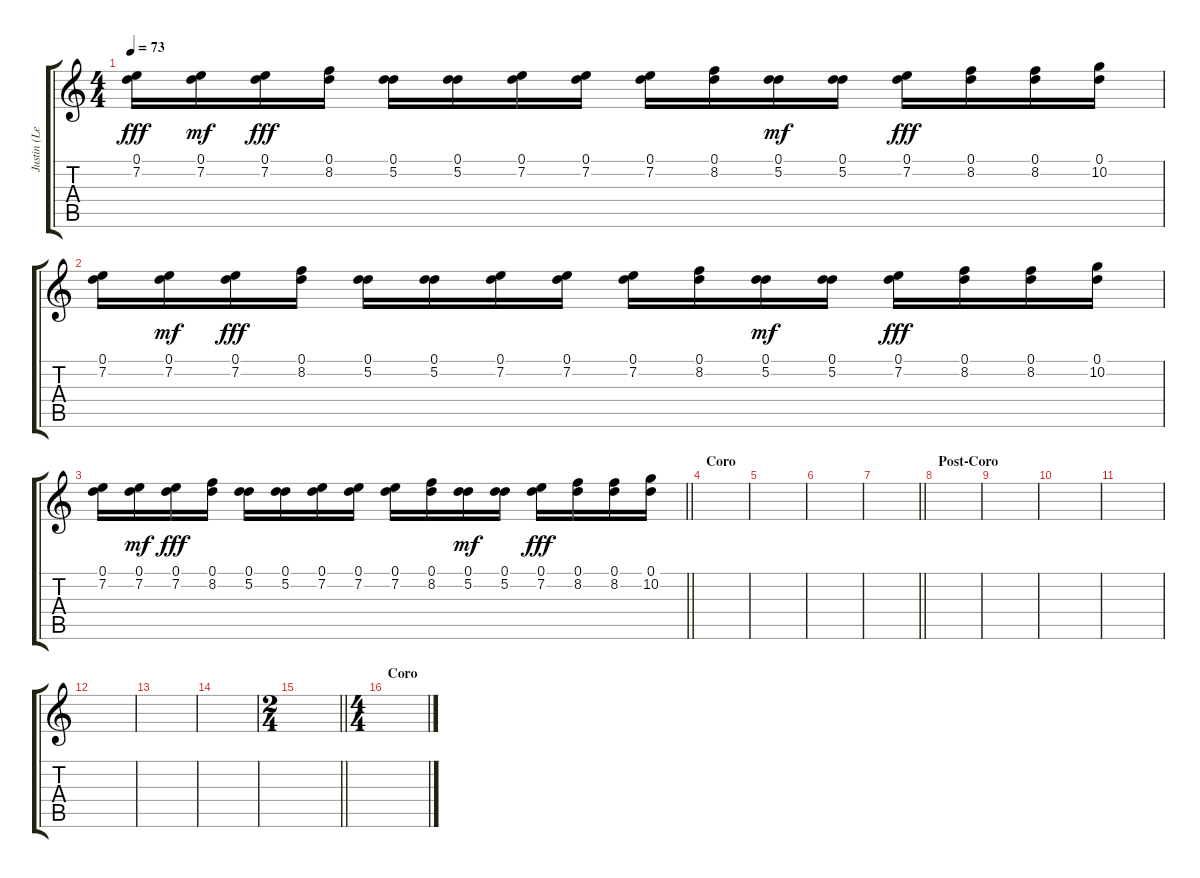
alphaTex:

\track ("Justin (Lead guitar)" "Justin (Le") {instrument overdrivenguitar}
\staff {score tabs}
\tuning (D4 A3 F3 C3 G2 D2) {hide}
\ts (4 4)
\tempo 73
\clef g2
\ks c
(0.1 7.2).16{dy fff} (0.1 7.2).16{dy mf} (0.1 7.2).16{dy fff} (0.1 8.2).16 (0.1 5.2).16 (0.1 5.2).16 (0.1 7.2).16 (0.1 7.2).16 (0.1 7.2).16 (0.1 8.2).16 (0.1 5.2).16{dy mf} (0.1 5.2).16 (0.1 7.2).16{dy fff} (0.1 8.2).16 (0.1 8.2).16 (0.1 10.2).16 |
(0.1 7.2).16 (0.1 7.2).16{dy mf} (0.1 7.2).16{dy fff} (0.1 8.2).16 (0.1 5.2).16 (0.1 5.2).16 (0.1 7.2).16 (0.1 7.2).16 (0.1 7.2).16 (0.1 8.2).16 (0.1 5.2).16{dy mf} (0.1 5.2).16 (0.1 7.2).16{dy fff} (0.1 8.2).16 (0.1 8.2).16 (0.1 10.2).16 |
\barLineRight lightlight
(0.1 7.2).16 (0.1 7.2).16{dy mf} (0.1 7.2).16{dy fff} (0.1 8.2).16 (0.1 5.2).16 (0.1 5.2).16 (0.1 7.2).16 (0.1 7.2).16 (0.1 7.2).16 (0.1 8.2).16 (0.1 5.2).16{dy mf} (0.1 5.2).16 (0.1 7.2).16{dy fff} (0.1 8.2).16 (0.1 8.2).16 (0.1 10.2).16 |
\section ("" "Coro")
|
|
|
\barLineRight lightlight
|
\section ("" "Post-Coro")
|
|
|
|
|
|
|
\ts (2 4)
\barLineRight lightlight
|
\ts (4 4)
\section ("" "Coro")
